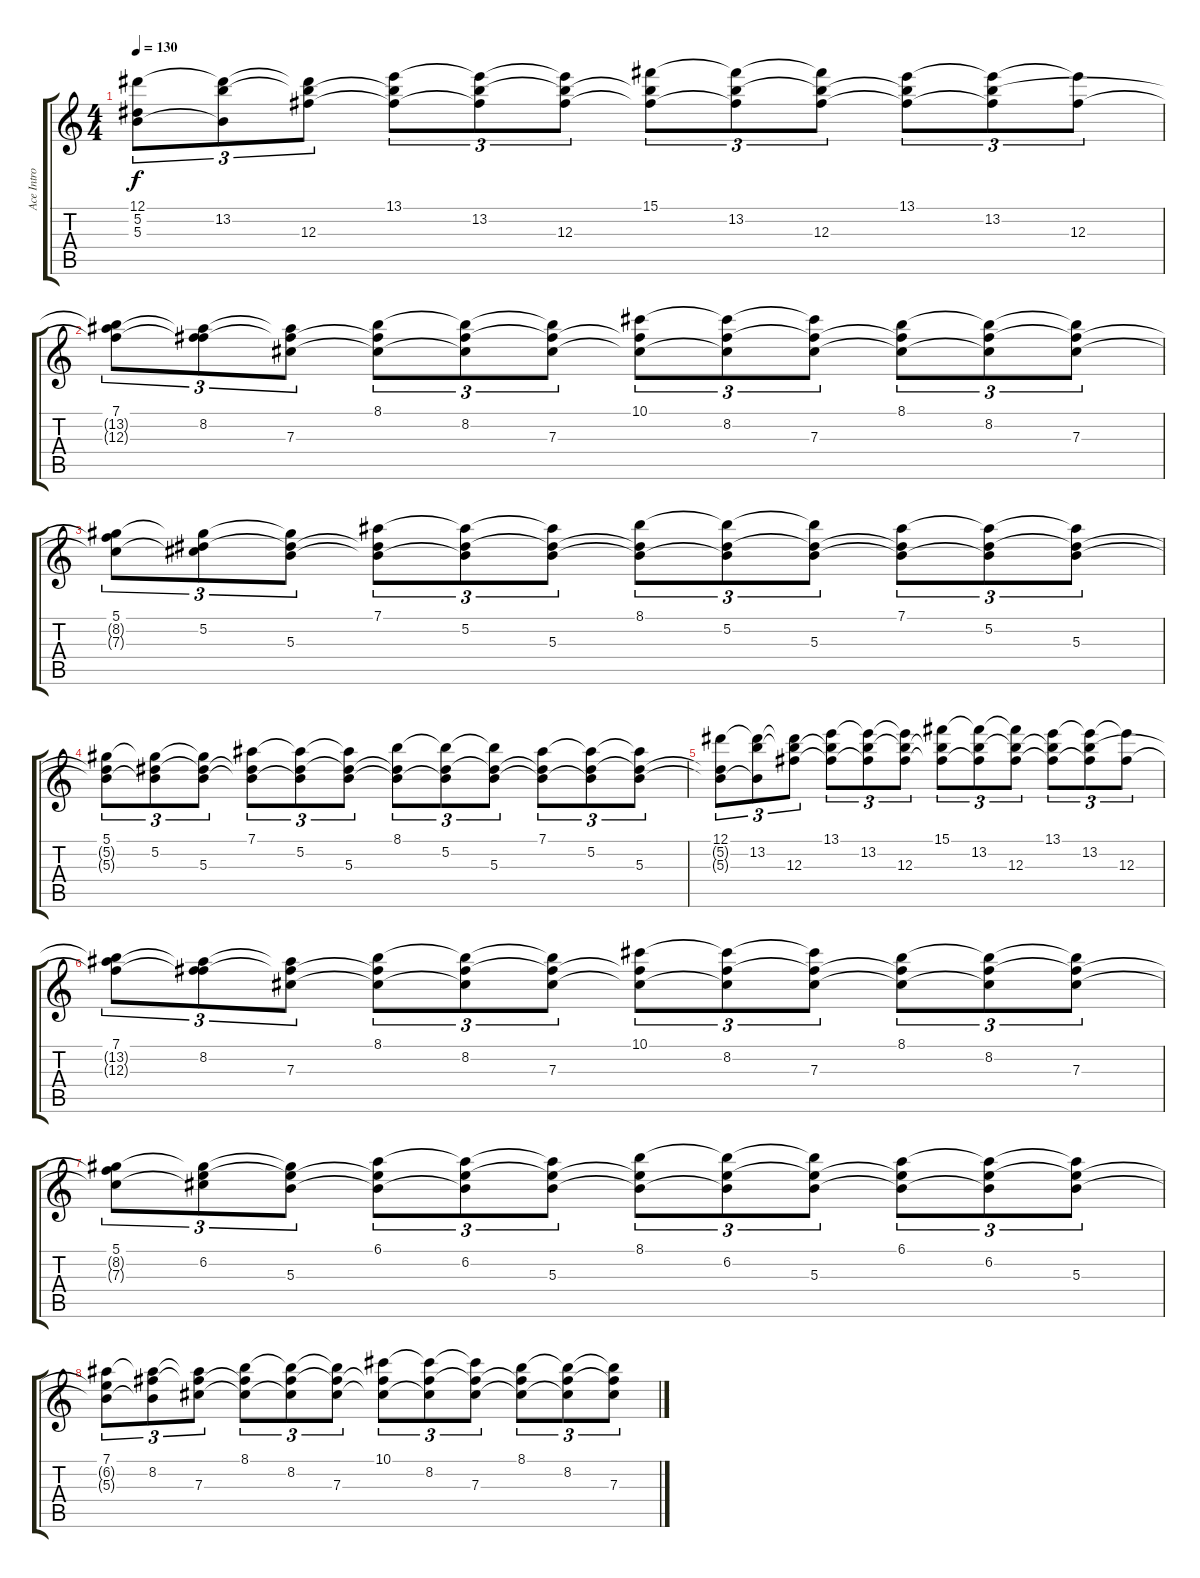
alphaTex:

\track ("Ace Intro" "Ace Intro") {instrument acousticguitarsteel}
\staff {score tabs}
\tuning (Eb4 Bb3 Gb3 Db3 Ab2 Eb2) {hide}
\ts (4 4)
\tempo 130
\clef g2
\ks c
(12.1 5.2{t} 5.3{t}).8{tu (3 2) dy f} (12.1{t} 13.2 5.3{t}).8{tu (3 2)} (12.1{t} 13.2{t} 12.3).8{tu (3 2)} (13.1 13.2{t} 12.3{t}).8{tu (3 2)} (13.1{t} 13.2 12.3{t}).8{tu (3 2)} (13.1{t} 13.2{t} 12.3).8{tu (3 2)} (15.1 13.2{t} 12.3{t}).8{tu (3 2)} (15.1{t} 13.2 12.3{t}).8{tu (3 2)} (15.1{t} 13.2{t} 12.3).8{tu (3 2)} (13.1 13.2{t} 12.3{t}).8{tu (3 2)} (13.1{t} 13.2 12.3{t}).8{tu (3 2)} (13.1{t} 12.3).8{tu (3 2)} |
(7.1 13.2{t} 12.3{t}).8{tu (3 2)} (7.1{t} 8.2 12.3{t}).8{tu (3 2)} (7.1{t} 8.2{t} 7.3).8{tu (3 2)} (8.1 8.2{t} 7.3{t}).8{tu (3 2)} (8.1{t} 8.2 7.3{t}).8{tu (3 2)} (8.1{t} 8.2{t} 7.3).8{tu (3 2)} (10.1 8.2{t} 7.3{t}).8{tu (3 2)} (10.1{t} 8.2 7.3{t}).8{tu (3 2)} (10.1{t} 8.2{t} 7.3).8{tu (3 2)} (8.1 8.2{t} 7.3{t}).8{tu (3 2)} (8.1{t} 8.2 7.3{t}).8{tu (3 2)} (8.1{t} 8.2{t} 7.3).8{tu (3 2)} |
(5.1 8.2{t} 7.3{t}).8{tu (3 2)} (5.1{t} 5.2 7.3{t}).8{tu (3 2)} (5.1{t} 5.2{t} 5.3).8{tu (3 2)} (7.1 5.2{t} 5.3{t}).8{tu (3 2)} (7.1{t} 5.2 5.3{t}).8{tu (3 2)} (7.1{t} 5.2{t} 5.3).8{tu (3 2)} (8.1 5.2{t} 5.3{t}).8{tu (3 2)} (8.1{t} 5.2 5.3{t}).8{tu (3 2)} (8.1{t} 5.2{t} 5.3).8{tu (3 2)} (7.1 5.2{t} 5.3{t}).8{tu (3 2)} (7.1{t} 5.2 5.3{t}).8{tu (3 2)} (7.1{t} 5.2{t} 5.3).8{tu (3 2)} |
(5.1 5.2{t} 5.3{t}).8{tu (3 2)} (5.1{t} 5.2 5.3{t}).8{tu (3 2)} (5.1{t} 5.2{t} 5.3).8{tu (3 2)} (7.1 5.2{t} 5.3{t}).8{tu (3 2)} (7.1{t} 5.2 5.3{t}).8{tu (3 2)} (7.1{t} 5.2{t} 5.3).8{tu (3 2)} (8.1 5.2{t} 5.3{t}).8{tu (3 2)} (8.1{t} 5.2 5.3{t}).8{tu (3 2)} (8.1{t} 5.2{t} 5.3).8{tu (3 2)} (7.1 5.2{t} 5.3{t}).8{tu (3 2)} (7.1{t} 5.2 5.3{t}).8{tu (3 2)} (7.1{t} 5.2{t} 5.3).8{tu (3 2)} |
(12.1 5.2{t} 5.3{t}).8{tu (3 2)} (12.1{t} 13.2 5.3{t}).8{tu (3 2)} (12.1{t} 13.2{t} 12.3).8{tu (3 2)} (13.1 13.2{t} 12.3{t}).8{tu (3 2)} (13.1{t} 13.2 12.3{t}).8{tu (3 2)} (13.1{t} 13.2{t} 12.3).8{tu (3 2)} (15.1 13.2{t} 12.3{t}).8{tu (3 2)} (15.1{t} 13.2 12.3{t}).8{tu (3 2)} (15.1{t} 13.2{t} 12.3).8{tu (3 2)} (13.1 13.2{t} 12.3{t}).8{tu (3 2)} (13.1{t} 13.2 12.3{t}).8{tu (3 2)} (13.1{t} 12.3).8{tu (3 2)} |
(7.1 13.2{t} 12.3{t}).8{tu (3 2)} (7.1{t} 8.2 12.3{t}).8{tu (3 2)} (7.1{t} 8.2{t} 7.3).8{tu (3 2)} (8.1 8.2{t} 7.3{t}).8{tu (3 2)} (8.1{t} 8.2 7.3{t}).8{tu (3 2)} (8.1{t} 8.2{t} 7.3).8{tu (3 2)} (10.1 8.2{t} 7.3{t}).8{tu (3 2)} (10.1{t} 8.2 7.3{t}).8{tu (3 2)} (10.1{t} 8.2{t} 7.3).8{tu (3 2)} (8.1 8.2{t} 7.3{t}).8{tu (3 2)} (8.1{t} 8.2 7.3{t}).8{tu (3 2)} (8.1{t} 8.2{t} 7.3).8{tu (3 2)} |
(5.1 8.2{t} 7.3{t}).8{tu (3 2)} (5.1{t} 6.2 7.3{t}).8{tu (3 2)} (5.1{t} 6.2{t} 5.3).8{tu (3 2)} (6.1 6.2{t} 5.3{t}).8{tu (3 2)} (6.1{t} 6.2 5.3{t}).8{tu (3 2)} (6.1{t} 6.2{t} 5.3).8{tu (3 2)} (8.1 6.2{t} 5.3{t}).8{tu (3 2)} (8.1{t} 6.2 5.3{t}).8{tu (3 2)} (8.1{t} 6.2{t} 5.3).8{tu (3 2)} (6.1 6.2{t} 5.3{t}).8{tu (3 2)} (6.1{t} 6.2 5.3{t}).8{tu (3 2)} (6.1{t} 6.2{t} 5.3).8{tu (3 2)} |
(7.1 6.2{t} 5.3{t}).8{tu (3 2)} (7.1{t} 8.2 5.3{t}).8{tu (3 2)} (7.1{t} 8.2{t} 7.3).8{tu (3 2)} (8.1 8.2{t} 7.3{t}).8{tu (3 2)} (8.1{t} 8.2 7.3{t}).8{tu (3 2)} (8.1{t} 8.2{t} 7.3).8{tu (3 2)} (10.1 8.2{t} 7.3{t}).8{tu (3 2)} (10.1{t} 8.2 7.3{t}).8{tu (3 2)} (10.1{t} 8.2{t} 7.3).8{tu (3 2)} (8.1 8.2{t} 7.3{t}).8{tu (3 2)} (8.1{t} 8.2 7.3{t}).8{tu (3 2)} (8.1{t} 8.2{t} 7.3).8{tu (3 2)}
